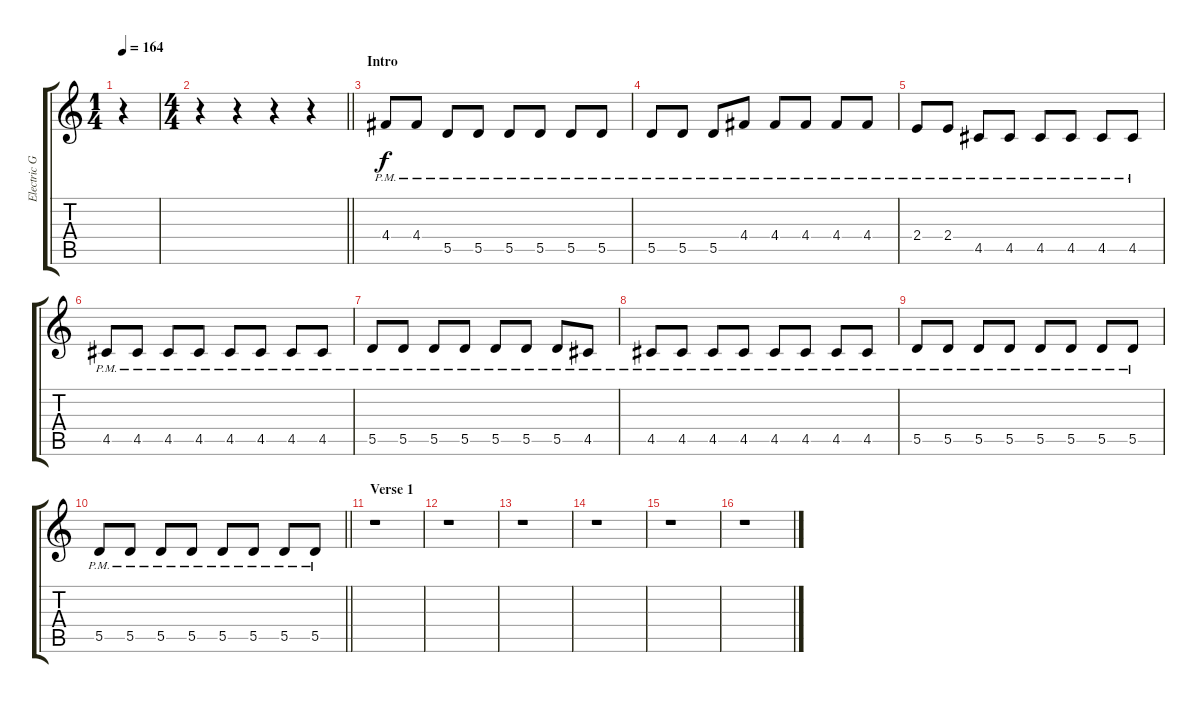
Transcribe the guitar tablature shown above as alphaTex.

\track ("Electric Guitar" "Electric G") {instrument distortionguitar}
\staff {score tabs}
\tuning (E4 B3 G3 D3 A2 D2) {hide}
\voice
\ts (1 4)
\tempo 164
\clef g2
\ks c
r.4{dy f instrument distortionguitar} |
\ts (4 4)
\barLineRight lightlight
r.4 r.4 r.4 r.4 |
\section ("" "Intro")
4.4{pm}.8 4.4{pm}.8 5.5{pm}.8 5.5{pm}.8 5.5{pm}.8 5.5{pm}.8 5.5{pm}.8 5.5{pm}.8 |
5.5{pm}.8 5.5{pm}.8 5.5{pm}.8 4.4{pm}.8 4.4{pm}.8 4.4{pm}.8 4.4{pm}.8 4.4{pm}.8 |
2.4{pm}.8 2.4{pm}.8 4.5{pm}.8 4.5{pm}.8 4.5{pm}.8 4.5{pm}.8 4.5{pm}.8 4.5{pm}.8 |
4.5{pm}.8 4.5{pm}.8 4.5{pm}.8 4.5{pm}.8 4.5{pm}.8 4.5{pm}.8 4.5{pm}.8 4.5{pm}.8 |
5.5{pm}.8 5.5{pm}.8 5.5{pm}.8 5.5{pm}.8 5.5{pm}.8 5.5{pm}.8 5.5{pm}.8 4.5{pm}.8 |
4.5{pm}.8 4.5{pm}.8 4.5{pm}.8 4.5{pm}.8 4.5{pm}.8 4.5{pm}.8 4.5{pm}.8 4.5{pm}.8 |
5.5{pm}.8 5.5{pm}.8 5.5{pm}.8 5.5{pm}.8 5.5{pm}.8 5.5{pm}.8 5.5{pm}.8 5.5{pm}.8 |
\barLineRight lightlight
5.5{pm}.8 5.5{pm}.8 5.5{pm}.8 5.5{pm}.8 5.5{pm}.8 5.5{pm}.8 5.5{pm}.8 5.5{pm}.8 |
\section ("" "Verse 1")
r.1 |
r.1 |
r.1 |
r.1 |
r.1 |
r.1
\voice
\clef g2
\ottava regular
\simile none
\ks c
r.4{dy f} |
\barLineRight lightlight
|
|
|
|
|
|
|
|
\barLineRight lightlight
|
|
|
|
|
|
